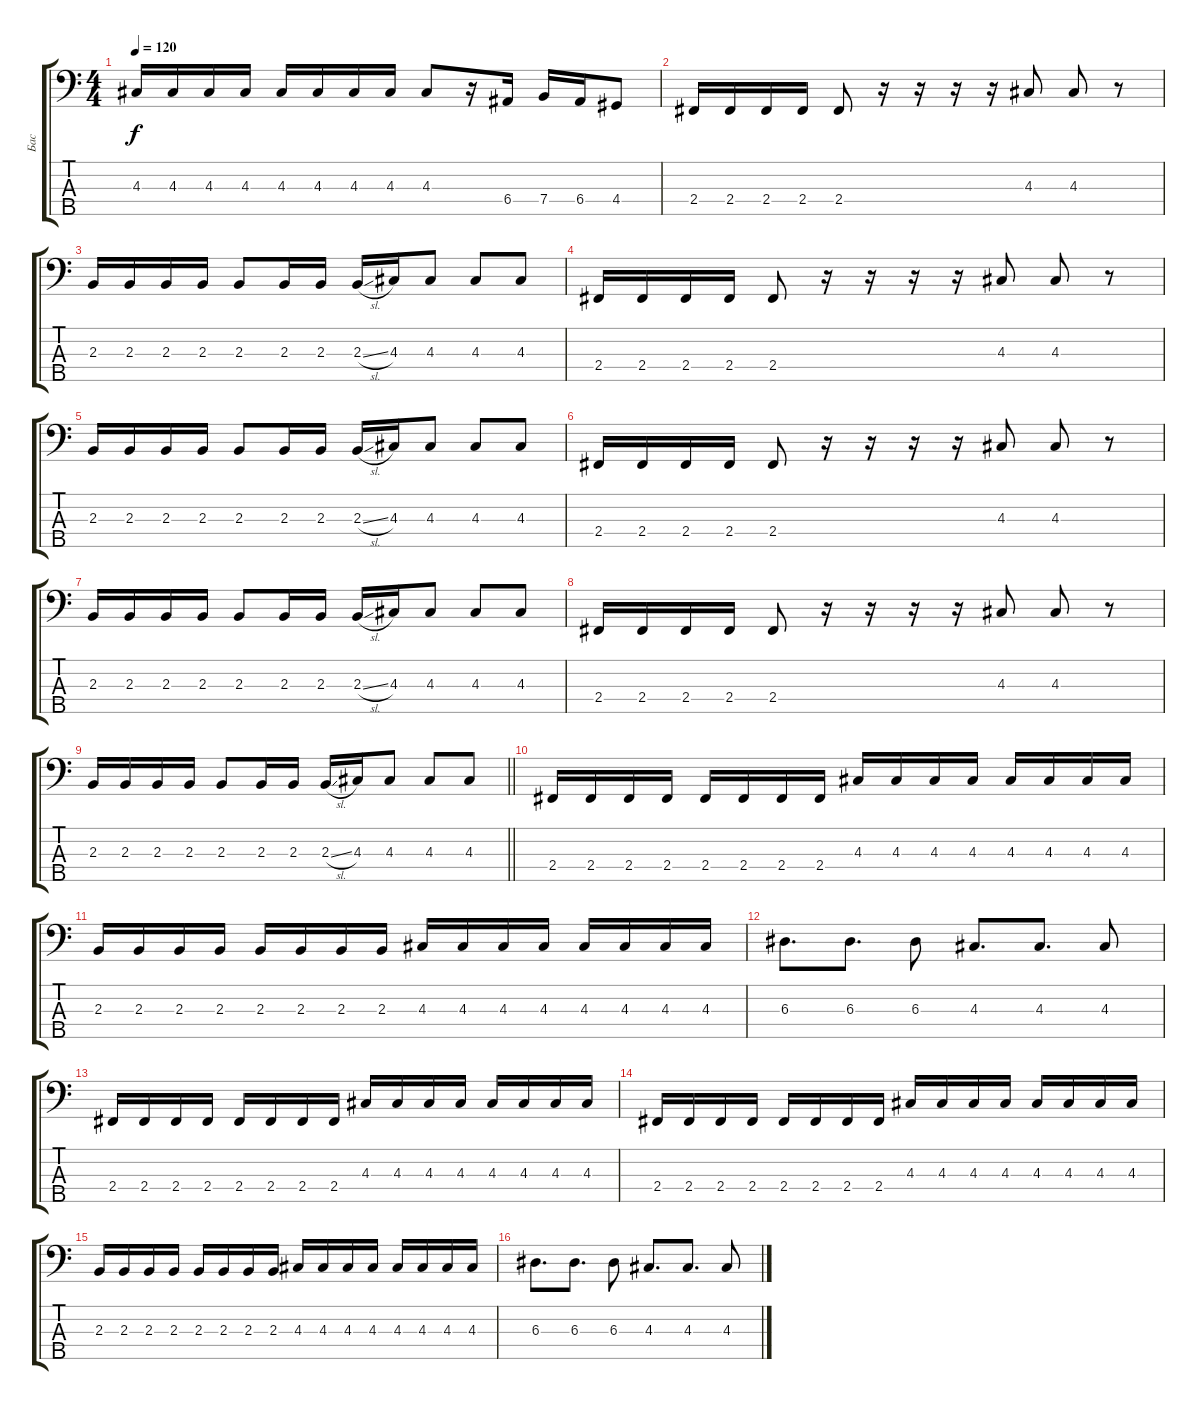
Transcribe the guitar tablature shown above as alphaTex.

\track ("Бас" "Бас") {instrument electricbasspick}
\staff {score tabs}
\tuning (G2 D2 A1 E1 B0) {hide}
\ts (4 4)
\tempo 120
\clef f4
\ks c
4.3.16{dy f} 4.3.16 4.3.16 4.3.16 4.3.16 4.3.16 4.3.16 4.3.16 4.3.8 r.16 6.4.16 7.4.16 6.4.16 4.4.8 |
2.4.16 2.4.16 2.4.16 2.4.16 2.4.8 r.16 r.16 r.16 r.16 4.3.8 4.3.8 r.8 |
2.3.16 2.3.16 2.3.16 2.3.16 2.3.8 2.3.16 2.3.16 2.3{sl}.16 4.3.16 4.3.8 4.3.8 4.3.8 |
2.4.16 2.4.16 2.4.16 2.4.16 2.4.8 r.16 r.16 r.16 r.16 4.3.8 4.3.8 r.8 |
2.3.16 2.3.16 2.3.16 2.3.16 2.3.8 2.3.16 2.3.16 2.3{sl}.16 4.3.16 4.3.8 4.3.8 4.3.8 |
2.4.16 2.4.16 2.4.16 2.4.16 2.4.8 r.16 r.16 r.16 r.16 4.3.8 4.3.8 r.8 |
2.3.16 2.3.16 2.3.16 2.3.16 2.3.8 2.3.16 2.3.16 2.3{sl}.16 4.3.16 4.3.8 4.3.8 4.3.8 |
2.4.16 2.4.16 2.4.16 2.4.16 2.4.8 r.16 r.16 r.16 r.16 4.3.8 4.3.8 r.8 |
\barLineRight lightlight
2.3.16 2.3.16 2.3.16 2.3.16 2.3.8 2.3.16 2.3.16 2.3{sl}.16 4.3.16 4.3.8 4.3.8 4.3.8 |
\section ("" "")
2.4.16 2.4.16 2.4.16 2.4.16 2.4.16 2.4.16 2.4.16 2.4.16 4.3.16 4.3.16 4.3.16 4.3.16 4.3.16 4.3.16 4.3.16 4.3.16 |
2.3.16 2.3.16 2.3.16 2.3.16 2.3.16 2.3.16 2.3.16 2.3.16 4.3.16 4.3.16 4.3.16 4.3.16 4.3.16 4.3.16 4.3.16 4.3.16 |
6.3.8{d} 6.3.8{d} 6.3.8 4.3.8{d} 4.3.8{d} 4.3.8 |
2.4.16 2.4.16 2.4.16 2.4.16 2.4.16 2.4.16 2.4.16 2.4.16 4.3.16 4.3.16 4.3.16 4.3.16 4.3.16 4.3.16 4.3.16 4.3.16 |
2.4.16 2.4.16 2.4.16 2.4.16 2.4.16 2.4.16 2.4.16 2.4.16 4.3.16 4.3.16 4.3.16 4.3.16 4.3.16 4.3.16 4.3.16 4.3.16 |
2.3.16 2.3.16 2.3.16 2.3.16 2.3.16 2.3.16 2.3.16 2.3.16 4.3.16 4.3.16 4.3.16 4.3.16 4.3.16 4.3.16 4.3.16 4.3.16 |
6.3.8{d} 6.3.8{d} 6.3.8 4.3.8{d} 4.3.8{d} 4.3.8
